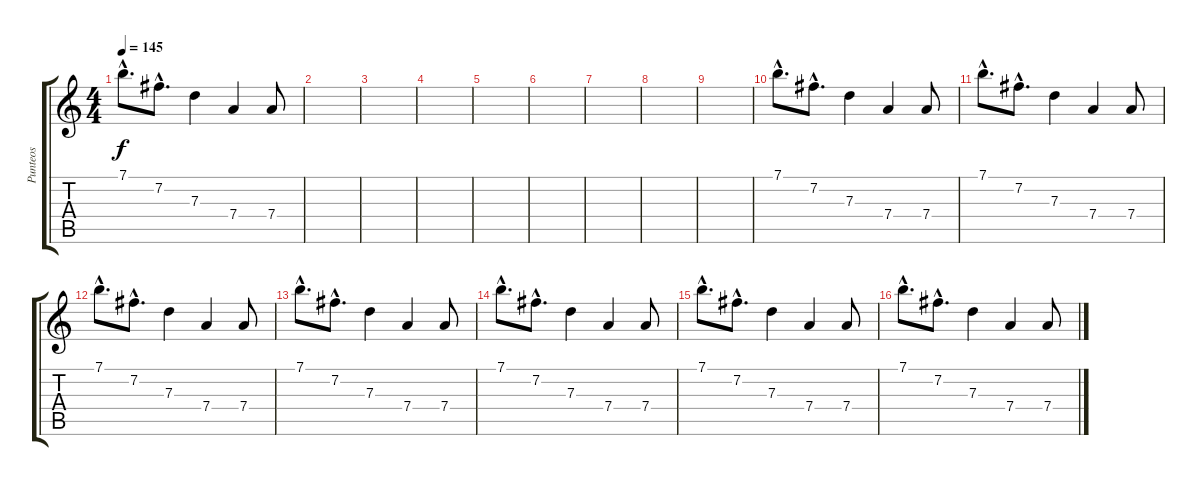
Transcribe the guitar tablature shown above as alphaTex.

\track ("Punteos" "Punteos") {instrument guitarharmonics}
\staff {score tabs}
\tuning (E4 B3 G3 D3 A2 E2) {hide}
\ts (4 4)
\tempo 145
\clef g2
\ks c
7.1{hac}.8{d dy f} 7.2{hac}.8{d} 7.3.4 7.4.4 7.4.8 |
|
|
|
|
|
|
|
|
7.1{hac}.8{d} 7.2{hac}.8{d} 7.3.4 7.4.4 7.4.8 |
7.1{hac}.8{d} 7.2{hac}.8{d} 7.3.4 7.4.4 7.4.8 |
7.1{hac}.8{d} 7.2{hac}.8{d} 7.3.4 7.4.4 7.4.8 |
7.1{hac}.8{d} 7.2{hac}.8{d} 7.3.4 7.4.4 7.4.8 |
7.1{hac}.8{d} 7.2{hac}.8{d} 7.3.4 7.4.4 7.4.8 |
7.1{hac}.8{d} 7.2{hac}.8{d} 7.3.4 7.4.4 7.4.8 |
7.1{hac}.8{d} 7.2{hac}.8{d} 7.3.4 7.4.4 7.4.8
